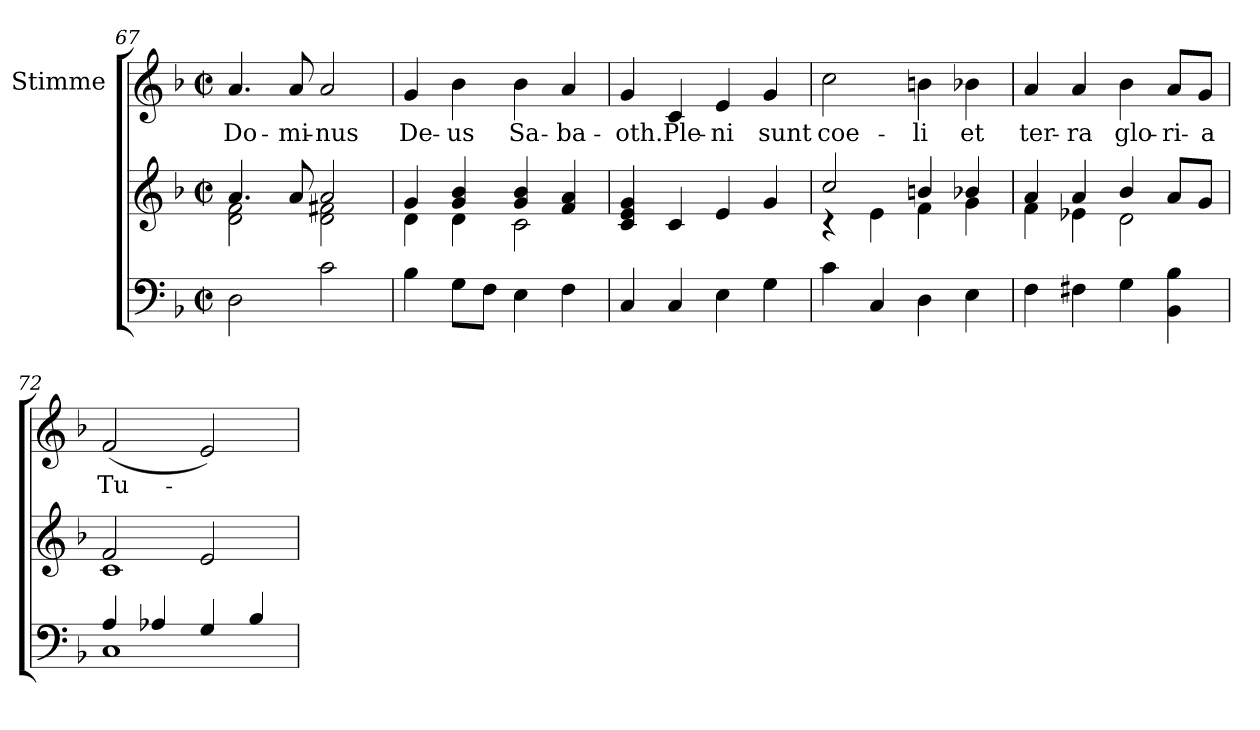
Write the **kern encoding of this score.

**kern	**kern	**kern	**text
*part2	*part2	*part1	*part1
*staff3	*staff2	*staff1	*staff1
*	*	*I"Stimme	*
*clefF4	*clefG2	*clefG2	*
*k[b-]	*k[b-]	*k[b-]	*
*F:	*F:	*F:	*
*M2/2	*M2/2	*M2/2	*
*met(c|)	*met(c|)	*met(c|)	*
=67	=67	=67	=67
*	*^	*	*
!	!	!	!	!LO:LY:b
2D\	4.a/	2d\ 2f\	4.a/	Do-
!	!	!	!	!LO:LY:b
.	8a/	.	8a/	-mi-
!	!	!	!	!LO:LY:b
2c\	2a/	2d\ 2f#X\	2a/	-nus
=68	=68	=68	=68	=68
!	!	!	!	!LO:LY:b
4B-\	4g/	4d\	4g/	De-
!	!	!	!	!LO:LY:b
8G\L	4g/ 4b-/	4d\	4b-\	-us
8F\J	.	.	.	.
!	!	!	!	!LO:LY:b
4E\	4g/ 4b-/	2c\	4b-\	Sa-
!	!	!	!	!LO:LY:b
4F\	4f/ 4a/	.	4a/	-ba-
*	*v	*v	*	*
=69	=69	=69	=69
!	!	!	!LO:LY:b
4C/	4c/ 4e/ 4g/	4g/	-oth.
!	!	!	!LO:LY:b
4C/	4c/	4c/	Ple-
!	!	!	!LO:LY:b
4E\	4e/	4e/	-ni
!	!	!	!LO:LY:b
4G\	4g/	4g/	sunt
=70	=70	=70	=70
*	*^	*	*
!	!	!	!	!LO:LY:b
4c\	2cc/	4rc	2cc\	coe-
4C/	.	4e\	.	.
!	!	!	!	!LO:LY:b
4D\	4bn/	4f\	4bn\	-li
!	!	!	!	!LO:LY:b
4E\	4b-X/	4g\	4b-X\	et
=71	=71	=71	=71	=71
!	!	!	!	!LO:LY:b
4F\	4a/	4f\	4a/	ter-
!	!	!	!	!LO:LY:b
4F#X\	4a/	4e-X\	4a/	-ra
!	!	!	!	!LO:LY:b
4G\	4b-/	2d\	4b-\	glo-
!	!	!	!	!LO:LY:b
4BB-\ 4B-\	8a/L	.	8a/L	-ri-
!	!	!	!	!LO:LY:b
.	8g/J	.	8g/J	-a
!!LO:LB:g=z
=72	=72	=72	=72	=72
*^	*	*	*	*
!	!	!	!	!	!LO:LY:b
4A/	1C	2f/	1c	(<2f/	Tu-
4A-X/	.	.	.	.	.
4G/	.	2e/	.	2e/)	.
4B-/	.	.	.	.	.
*v	*v	*	*	*	*
*	*v	*v	*	*
=	=	=	=
*-	*-	*-	*-
